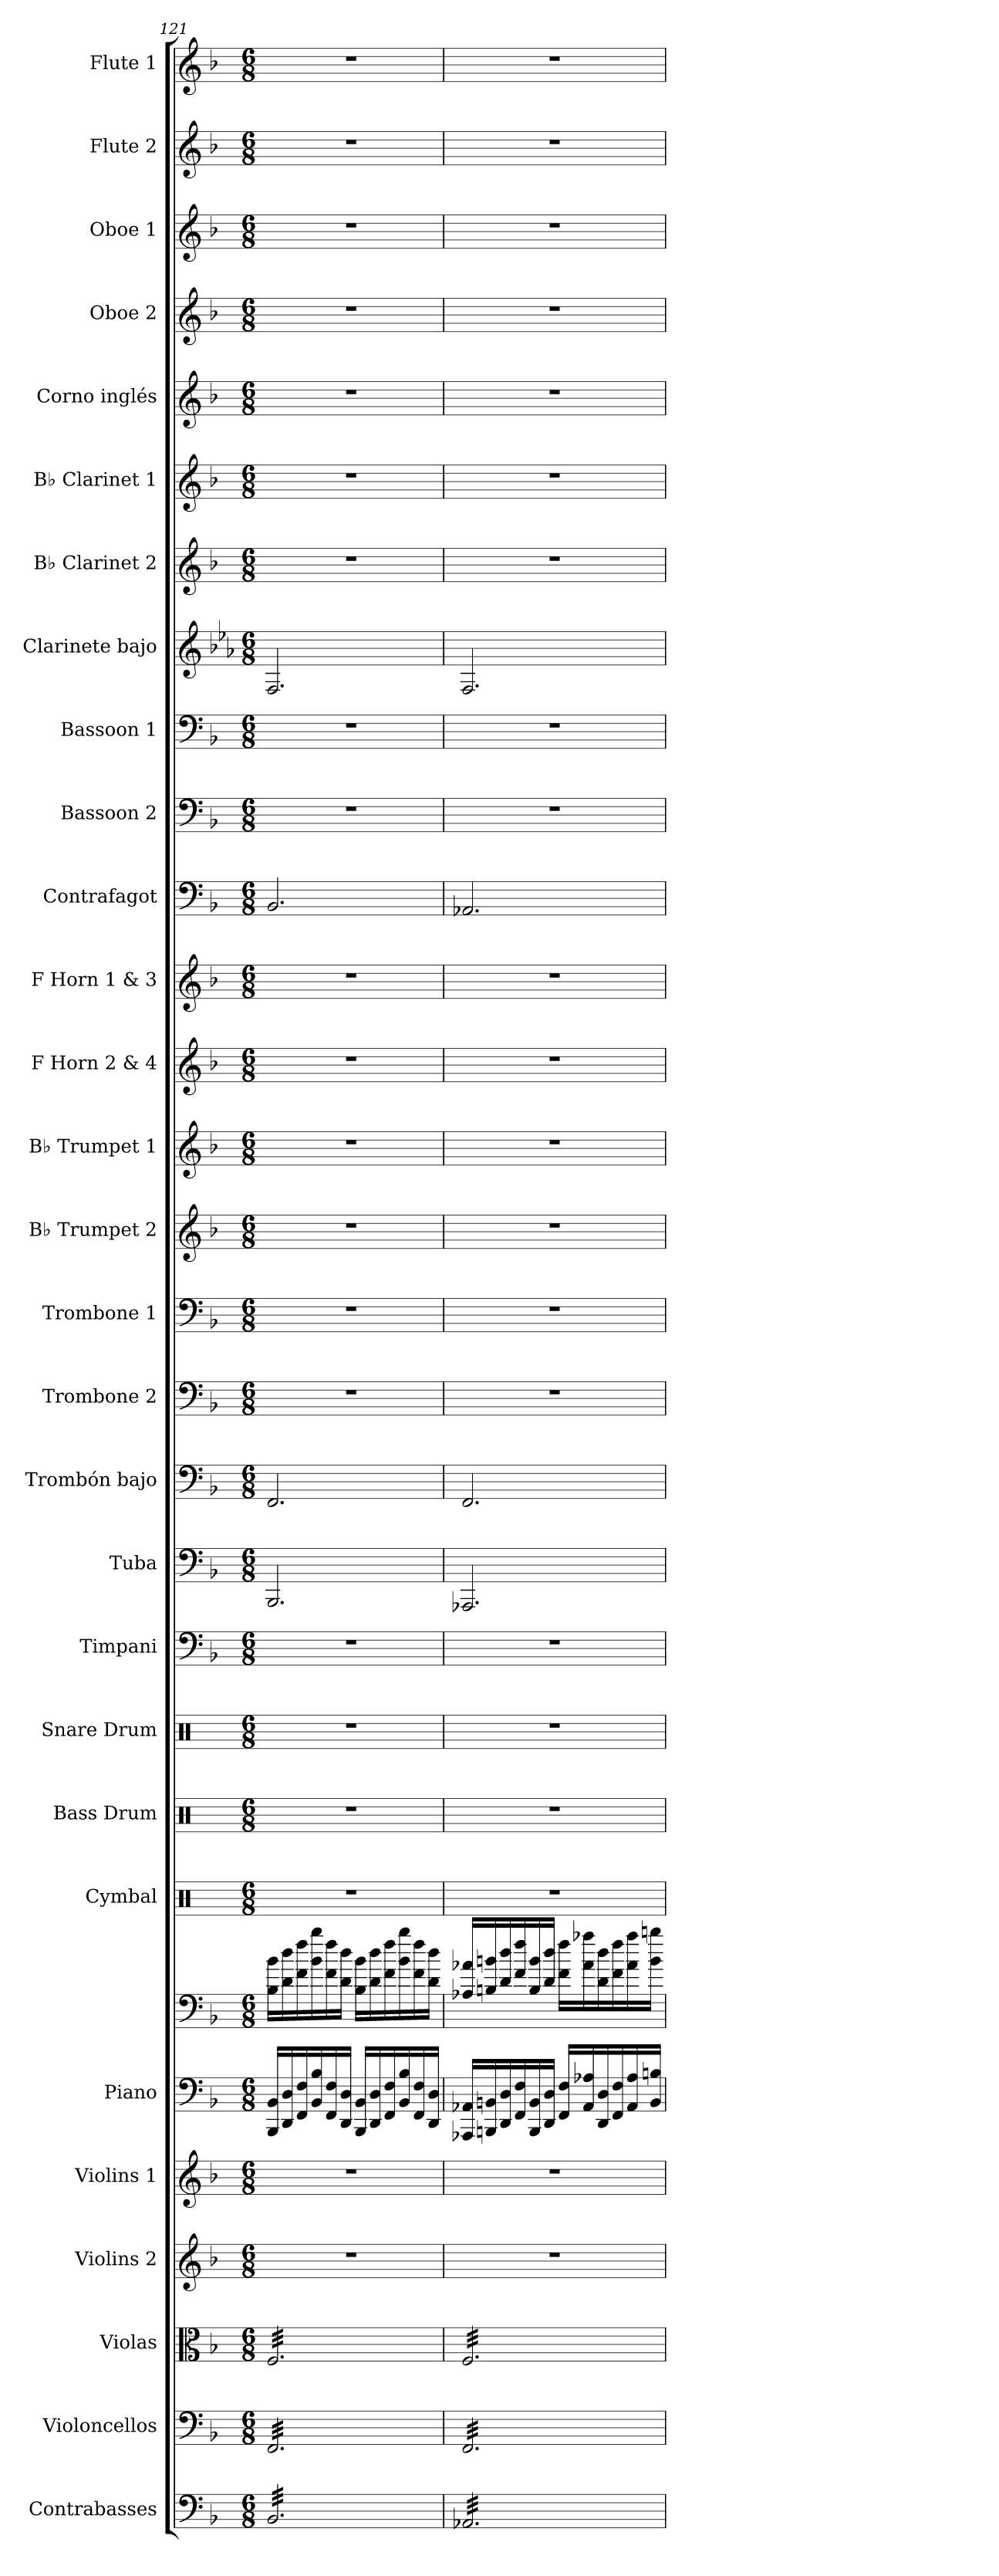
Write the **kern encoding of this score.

**kern	**kern	**kern	**kern	**kern	**kern	**kern	**kern	**kern	**kern	**kern	**kern	**kern	**kern	**kern	**kern	**kern	**kern	**kern	**kern	**kern	**kern	**kern	**kern	**kern	**kern	**kern	**kern	**kern	**kern
*part29	*part28	*part27	*part26	*part25	*part24	*part24	*part23	*part22	*part21	*part20	*part19	*part18	*part17	*part16	*part15	*part14	*part13	*part12	*part11	*part10	*part9	*part8	*part7	*part6	*part5	*part4	*part3	*part2	*part1
*staff30	*staff29	*staff28	*staff27	*staff26	*staff25	*staff24	*staff23	*staff22	*staff21	*staff20	*staff19	*staff18	*staff17	*staff16	*staff15	*staff14	*staff13	*staff12	*staff11	*staff10	*staff9	*staff8	*staff7	*staff6	*staff5	*staff4	*staff3	*staff2	*staff1
*I"Contrabasses	*I"Violoncellos	*I"Violas	*I"Violins 2	*I"Violins 1	*I"Piano	*	*I"Cymbal	*I"Bass Drum	*I"Snare Drum	*I"Timpani	*I"Tuba	*I"Trombón bajo	*I"Trombone 2	*I"Trombone 1	*I"B♭ Trumpet 2	*I"B♭ Trumpet 1	*I"F Horn 2 &amp; 4	*I"F Horn 1 &amp; 3	*I"Contrafagot	*I"Bassoon 2	*I"Bassoon 1	*I"Clarinete bajo	*I"B♭ Clarinet 2	*I"B♭ Clarinet 1	*I"Corno inglés	*I"Oboe 2	*I"Oboe 1	*I"Flute 2	*I"Flute 1
*I'Cbs.	*I'Vcs.	*I'Vlas.	*I'Vlns. 2	*I'Vlns. 1	*I'Pno.	*	*I'Cym.	*I'B. Dr.	*I'Sn. Dr.	*I'Timp.	*I'Tba.	*I'Tbn. B.	*I'Tbn. 2	*I'Tbn. 1	*I'B♭ Tpt. 2	*I'B♭ Tpt. 1	*I'F Hn. 2 4	*I'F Hn. 1 3	*I'Cfag.	*I'Bsn. 2	*I'Bsn. 1	*I'Cl. B.	*I'B♭ Cl. 2	*I'B♭ Cl. 1	*I'Cor. Ingl.	*I'Ob. 2	*I'Ob. 1	*I'Fl. 2	*I'Fl. 1
*clefF4	*clefF4	*clefC3	*clefG2	*clefG2	*clefF4	*clefF4	*clefX	*clefX	*clefX	*clefF4	*clefF4	*clefF4	*clefF4	*clefF4	*clefG2	*clefG2	*clefG2	*clefG2	*clefF4	*clefF4	*clefF4	*clefG2	*clefG2	*clefG2	*clefG2	*clefG2	*clefG2	*clefG2	*clefG2
*ITrd7c12	*	*	*	*	*	*	*	*	*	*	*	*	*	*	*ITrd1c2	*ITrd1c2	*ITrd4c7	*ITrd4c7	*ITrd7c12	*	*	*ITrd8c14	*ITrd1c2	*ITrd1c2	*ITrd4c7	*	*	*	*
*k[b-]	*k[b-]	*k[b-]	*k[b-]	*k[b-]	*k[b-]	*k[b-]	*k[]	*k[]	*k[]	*k[b-]	*k[b-]	*k[b-]	*k[b-]	*k[b-]	*k[b-e-a-]	*k[b-e-a-]	*k[b-e-]	*k[b-e-]	*k[b-]	*k[b-]	*k[b-]	*k[b-e-a-]	*k[b-e-a-]	*k[b-e-a-]	*k[b-e-]	*k[b-]	*k[b-]	*k[b-]	*k[b-]
*M6/8	*M6/8	*M6/8	*M6/8	*M6/8	*M6/8	*M6/8	*M6/8	*M6/8	*M6/8	*M6/8	*M6/8	*M6/8	*M6/8	*M6/8	*M6/8	*M6/8	*M6/8	*M6/8	*M6/8	*M6/8	*M6/8	*M6/8	*M6/8	*M6/8	*M6/8	*M6/8	*M6/8	*M6/8	*M6/8
=121	=121	=121	=121	=121	=121	=121	=121	=121	=121	=121	=121	=121	=121	=121	=121	=121	=121	=121	=121	=121	=121	=121	=121	=121	=121	=121	=121	=121	=121
*tremolo	*	*	*	*	*	*	*	*	*	*	*	*	*	*	*	*	*	*	*	*	*	*	*	*	*	*	*	*	*
*	*tremolo	*	*	*	*	*	*	*	*	*	*	*	*	*	*	*	*	*	*	*	*	*	*	*	*	*	*	*	*
*	*	*tremolo	*	*	*	*	*	*	*	*	*	*	*	*	*	*	*	*	*	*	*	*	*	*	*	*	*	*	*
32BBB-/LLL	32FF/LLL	32F/LLL	2.r	2.r	16BBB-/ 16BB-/LL	16B-\ 16b-\LL	2.r	2.r	2.r	2.r	2.BBB-/	2.FF/	2.r	2.r	2.r	2.r	2.r	2.r	2.BBB-/	2.r	2.r	2.FF/	2.r	2.r	2.r	2.r	2.r	2.r	2.r
32BBB-/	32FF/	32F/	.	.	.	.	.	.	.	.	.	.	.	.	.	.	.	.	.	.	.	.	.	.	.	.	.	.	.
32BBB-/	32FF/	32F/	.	.	16DD/ 16D/	16d\ 16dd\	.	.	.	.	.	.	.	.	.	.	.	.	.	.	.	.	.	.	.	.	.	.	.
32BBB-/	32FF/	32F/	.	.	.	.	.	.	.	.	.	.	.	.	.	.	.	.	.	.	.	.	.	.	.	.	.	.	.
32BBB-/	32FF/	32F/	.	.	16FF/ 16F/	16f\ 16ff\	.	.	.	.	.	.	.	.	.	.	.	.	.	.	.	.	.	.	.	.	.	.	.
32BBB-/	32FF/	32F/	.	.	.	.	.	.	.	.	.	.	.	.	.	.	.	.	.	.	.	.	.	.	.	.	.	.	.
32BBB-/	32FF/	32F/	.	.	16BB-/ 16B-/	16b-\ 16bb-\	.	.	.	.	.	.	.	.	.	.	.	.	.	.	.	.	.	.	.	.	.	.	.
32BBB-/	32FF/	32F/	.	.	.	.	.	.	.	.	.	.	.	.	.	.	.	.	.	.	.	.	.	.	.	.	.	.	.
32BBB-/	32FF/	32F/	.	.	16FF/ 16F/	16f\ 16ff\	.	.	.	.	.	.	.	.	.	.	.	.	.	.	.	.	.	.	.	.	.	.	.
32BBB-/	32FF/	32F/	.	.	.	.	.	.	.	.	.	.	.	.	.	.	.	.	.	.	.	.	.	.	.	.	.	.	.
32BBB-/	32FF/	32F/	.	.	16DD/ 16D/JJ	16d\ 16dd\JJ	.	.	.	.	.	.	.	.	.	.	.	.	.	.	.	.	.	.	.	.	.	.	.
32BBB-/	32FF/	32F/	.	.	.	.	.	.	.	.	.	.	.	.	.	.	.	.	.	.	.	.	.	.	.	.	.	.	.
32BBB-/	32FF/	32F/	.	.	16BBB-/ 16BB-/LL	16B-\ 16b-\LL	.	.	.	.	.	.	.	.	.	.	.	.	.	.	.	.	.	.	.	.	.	.	.
32BBB-/	32FF/	32F/	.	.	.	.	.	.	.	.	.	.	.	.	.	.	.	.	.	.	.	.	.	.	.	.	.	.	.
32BBB-/	32FF/	32F/	.	.	16DD/ 16D/	16d\ 16dd\	.	.	.	.	.	.	.	.	.	.	.	.	.	.	.	.	.	.	.	.	.	.	.
32BBB-/	32FF/	32F/	.	.	.	.	.	.	.	.	.	.	.	.	.	.	.	.	.	.	.	.	.	.	.	.	.	.	.
32BBB-/	32FF/	32F/	.	.	16FF/ 16F/	16f\ 16ff\	.	.	.	.	.	.	.	.	.	.	.	.	.	.	.	.	.	.	.	.	.	.	.
32BBB-/	32FF/	32F/	.	.	.	.	.	.	.	.	.	.	.	.	.	.	.	.	.	.	.	.	.	.	.	.	.	.	.
32BBB-/	32FF/	32F/	.	.	16BB-/ 16B-/	16b-\ 16bb-\	.	.	.	.	.	.	.	.	.	.	.	.	.	.	.	.	.	.	.	.	.	.	.
32BBB-/	32FF/	32F/	.	.	.	.	.	.	.	.	.	.	.	.	.	.	.	.	.	.	.	.	.	.	.	.	.	.	.
32BBB-/	32FF/	32F/	.	.	16FF/ 16F/	16f\ 16ff\	.	.	.	.	.	.	.	.	.	.	.	.	.	.	.	.	.	.	.	.	.	.	.
32BBB-/	32FF/	32F/	.	.	.	.	.	.	.	.	.	.	.	.	.	.	.	.	.	.	.	.	.	.	.	.	.	.	.
32BBB-/	32FF/	32F/	.	.	16DD/ 16D/JJ	16d\ 16dd\JJ	.	.	.	.	.	.	.	.	.	.	.	.	.	.	.	.	.	.	.	.	.	.	.
32BBB-/JJJ	32FF/JJJ	32F/JJJ	.	.	.	.	.	.	.	.	.	.	.	.	.	.	.	.	.	.	.	.	.	.	.	.	.	.	.
=122	=122	=122	=122	=122	=122	=122	=122	=122	=122	=122	=122	=122	=122	=122	=122	=122	=122	=122	=122	=122	=122	=122	=122	=122	=122	=122	=122	=122	=122
32AAA-X/LLL	32FF/LLL	32F/LLL	2.r	2.r	16AAA-X/ 16AA-X/LL	16A-X/ 16a-X/LL	2.r	2.r	2.r	2.r	2.AAA-X/	2.FF/	2.r	2.r	2.r	2.r	2.r	2.r	2.AAA-X/	2.r	2.r	2.FF/	2.r	2.r	2.r	2.r	2.r	2.r	2.r
32AAA-X/	32FF/	32F/	.	.	.	.	.	.	.	.	.	.	.	.	.	.	.	.	.	.	.	.	.	.	.	.	.	.	.
32AAA-X/	32FF/	32F/	.	.	16BBBn/ 16BBn/	16Bn/ 16bn/	.	.	.	.	.	.	.	.	.	.	.	.	.	.	.	.	.	.	.	.	.	.	.
32AAA-X/	32FF/	32F/	.	.	.	.	.	.	.	.	.	.	.	.	.	.	.	.	.	.	.	.	.	.	.	.	.	.	.
32AAA-X/	32FF/	32F/	.	.	16DD/ 16D/	16d/ 16dd/	.	.	.	.	.	.	.	.	.	.	.	.	.	.	.	.	.	.	.	.	.	.	.
32AAA-X/	32FF/	32F/	.	.	.	.	.	.	.	.	.	.	.	.	.	.	.	.	.	.	.	.	.	.	.	.	.	.	.
32AAA-X/	32FF/	32F/	.	.	16FF/ 16F/	16f/ 16ff/	.	.	.	.	.	.	.	.	.	.	.	.	.	.	.	.	.	.	.	.	.	.	.
32AAA-X/	32FF/	32F/	.	.	.	.	.	.	.	.	.	.	.	.	.	.	.	.	.	.	.	.	.	.	.	.	.	.	.
32AAA-X/	32FF/	32F/	.	.	16BBB/ 16BB/	16B/ 16b/	.	.	.	.	.	.	.	.	.	.	.	.	.	.	.	.	.	.	.	.	.	.	.
32AAA-X/	32FF/	32F/	.	.	.	.	.	.	.	.	.	.	.	.	.	.	.	.	.	.	.	.	.	.	.	.	.	.	.
32AAA-X/	32FF/	32F/	.	.	16DD/ 16D/JJ	16d/ 16dd/JJ	.	.	.	.	.	.	.	.	.	.	.	.	.	.	.	.	.	.	.	.	.	.	.
32AAA-X/	32FF/	32F/	.	.	.	.	.	.	.	.	.	.	.	.	.	.	.	.	.	.	.	.	.	.	.	.	.	.	.
32AAA-X/	32FF/	32F/	.	.	16FF/ 16F/LL	16f\ 16ff\LL	.	.	.	.	.	.	.	.	.	.	.	.	.	.	.	.	.	.	.	.	.	.	.
32AAA-X/	32FF/	32F/	.	.	.	.	.	.	.	.	.	.	.	.	.	.	.	.	.	.	.	.	.	.	.	.	.	.	.
32AAA-X/	32FF/	32F/	.	.	16AA-/ 16A-X/	16a-\ 16aa-X\	.	.	.	.	.	.	.	.	.	.	.	.	.	.	.	.	.	.	.	.	.	.	.
32AAA-X/	32FF/	32F/	.	.	.	.	.	.	.	.	.	.	.	.	.	.	.	.	.	.	.	.	.	.	.	.	.	.	.
32AAA-X/	32FF/	32F/	.	.	16DD/ 16D/	16d\ 16dd\	.	.	.	.	.	.	.	.	.	.	.	.	.	.	.	.	.	.	.	.	.	.	.
32AAA-X/	32FF/	32F/	.	.	.	.	.	.	.	.	.	.	.	.	.	.	.	.	.	.	.	.	.	.	.	.	.	.	.
32AAA-X/	32FF/	32F/	.	.	16FF/ 16F/	16f\ 16ff\	.	.	.	.	.	.	.	.	.	.	.	.	.	.	.	.	.	.	.	.	.	.	.
32AAA-X/	32FF/	32F/	.	.	.	.	.	.	.	.	.	.	.	.	.	.	.	.	.	.	.	.	.	.	.	.	.	.	.
32AAA-X/	32FF/	32F/	.	.	16AA-/ 16A-/	16a-\ 16aa-\	.	.	.	.	.	.	.	.	.	.	.	.	.	.	.	.	.	.	.	.	.	.	.
32AAA-X/	32FF/	32F/	.	.	.	.	.	.	.	.	.	.	.	.	.	.	.	.	.	.	.	.	.	.	.	.	.	.	.
32AAA-X/	32FF/	32F/	.	.	16BB/ 16Bn/JJ	16b\ 16bbn\JJ	.	.	.	.	.	.	.	.	.	.	.	.	.	.	.	.	.	.	.	.	.	.	.
32AAA-X/JJJ	32FF/JJJ	32F/JJJ	.	.	.	.	.	.	.	.	.	.	.	.	.	.	.	.	.	.	.	.	.	.	.	.	.	.	.
*	*	*Xtremolo	*	*	*	*	*	*	*	*	*	*	*	*	*	*	*	*	*	*	*	*	*	*	*	*	*	*	*
*	*Xtremolo	*	*	*	*	*	*	*	*	*	*	*	*	*	*	*	*	*	*	*	*	*	*	*	*	*	*	*	*
*Xtremolo	*	*	*	*	*	*	*	*	*	*	*	*	*	*	*	*	*	*	*	*	*	*	*	*	*	*	*	*	*
=	=	=	=	=	=	=	=	=	=	=	=	=	=	=	=	=	=	=	=	=	=	=	=	=	=	=	=	=	=
*-	*-	*-	*-	*-	*-	*-	*-	*-	*-	*-	*-	*-	*-	*-	*-	*-	*-	*-	*-	*-	*-	*-	*-	*-	*-	*-	*-	*-	*-
